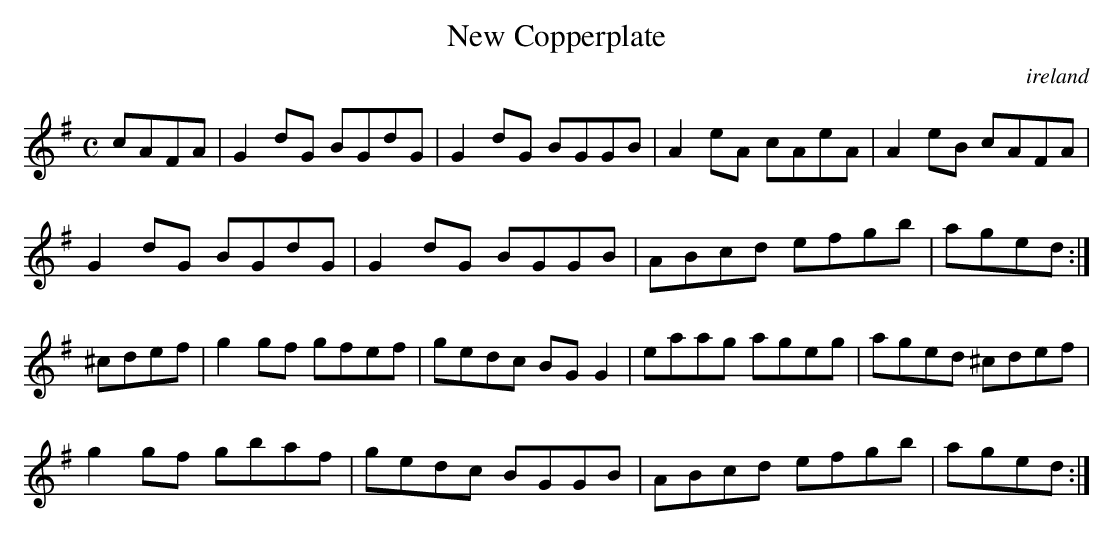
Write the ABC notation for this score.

X:1
T:New Copperplate
O:ireland
M:C
L:1/8
K:G Major
cAFA|G2dG BGdG|G2dG BGGB|A2eA cAeA|A2eB cAFA|!
G2dG BGdG|G2dG BGGB|ABcd efgb|aged:|!
^cdef|g2gf gfef|gedc BGG2|eaag ageg|aged ^cdef|!
g2gf gbaf|gedc BGGB|ABcd efgb|aged:|!
